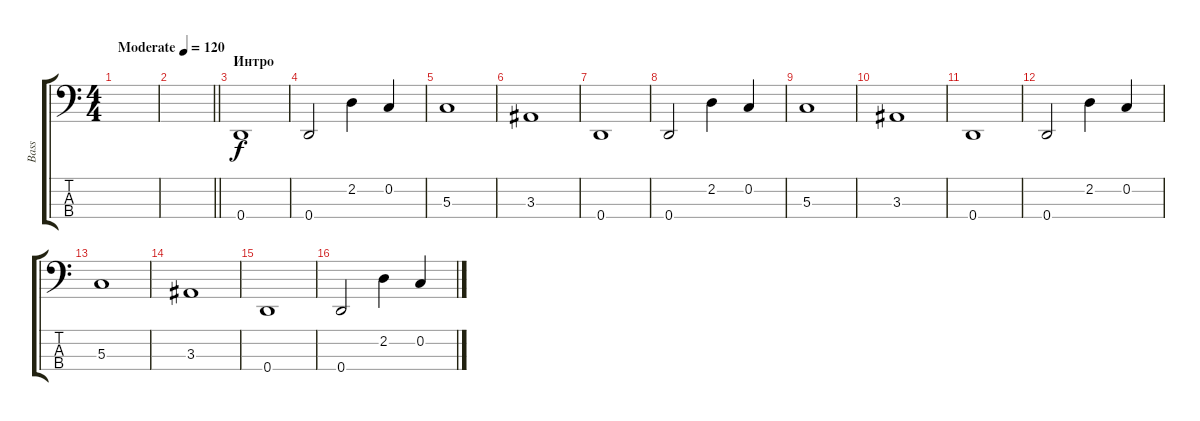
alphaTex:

\track ("Bass" "Bass") {instrument electricbassfinger}
\staff {score tabs}
\tuning (F2 C2 G1 D1) {hide}
\ts (4 4)
\tempo (120 "Moderate")
\clef f4
\ks c
|
\barLineRight lightlight
|
\section ("" "Интро")
0.4.1 |
0.4.2 2.2.4 0.2.4 |
5.3.1 |
3.3.1 |
0.4.1 |
0.4.2 2.2.4 0.2.4 |
5.3.1 |
3.3.1 |
0.4.1 |
0.4.2 2.2.4 0.2.4 |
5.3.1 |
3.3.1 |
0.4.1 |
0.4.2 2.2.4 0.2.4
